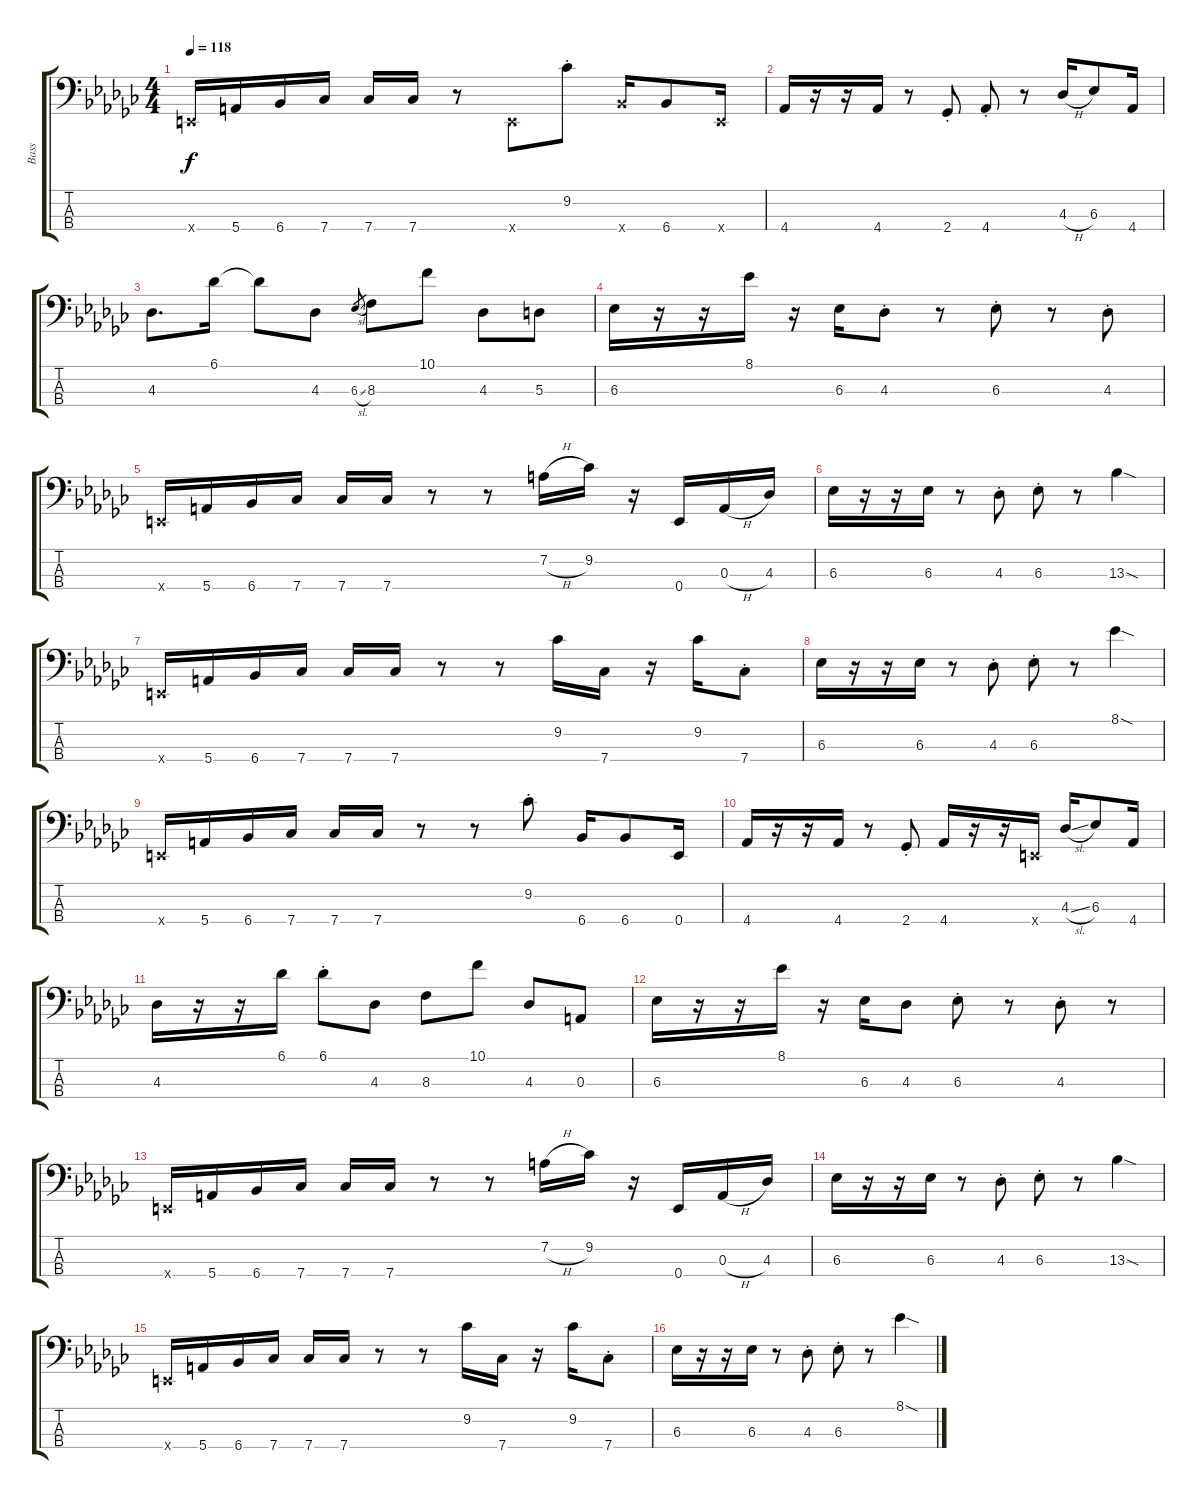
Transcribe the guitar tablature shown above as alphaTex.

\track ("Bass" "Bass") {instrument electricbasspick}
\staff {score tabs}
\tuning (G2 D2 A1 E1) {hide}
\ts (4 4)
\tempo 118
\clef f4
\ks ebminor
0.4{x}.16{dy f} 5.4.16 6.4.16 7.4.16 7.4.16 7.4.16 r.8 0.4{x}.8 9.2{st}.8 6.4{x}.16 6.4.8 0.4{x}.16 |
4.4.16 r.16 r.16 4.4.16 r.8 2.4{st}.8 4.4{st}.8 r.8 4.3{h}.16 6.3.8 4.4.16 |
4.3.8{d} 6.1.16 6.1{t}.8 4.3.8 6.3{sl}.8{gr} 8.3.8 10.1.8 4.3.8 5.3.8 |
6.3.16 r.16 r.16 8.1.16 r.16 6.3.16 4.3{st}.8 r.8 6.3{st}.8 r.8 4.3{st}.8 |
0.4{x}.16 5.4.16 6.4.16 7.4.16 7.4.16 7.4.16 r.8 r.8 7.2{h}.16 9.2.16 r.16 0.4.16 0.3{h}.16 4.3.16 |
6.3.16 r.16 r.16 6.3.16 r.8 4.3{st}.8 6.3{st}.8 r.8 13.3{sod}.4 |
0.4{x}.16 5.4.16 6.4.16 7.4.16 7.4.16 7.4.16 r.8 r.8 9.2.16 7.4.16 r.16 9.2.16 7.4{st}.8 |
6.3.16 r.16 r.16 6.3.16 r.8 4.3{st}.8 6.3{st}.8 r.8 8.1{sod}.4 |
0.4{x}.16 5.4.16 6.4.16 7.4.16 7.4.16 7.4.16 r.8 r.8 9.2{st}.8 6.4.16 6.4.8 0.4.16 |
4.4.16 r.16 r.16 4.4.16 r.8 2.4{st}.8 4.4.16 r.16 r.16 0.4{x}.16 4.3{sl}.16 6.3.8 4.4.16 |
4.3.16 r.16 r.16 6.1.16 6.1{st}.8 4.3.8 8.3.8 10.1.8 4.3.8 0.3.8 |
6.3.16 r.16 r.16 8.1.16 r.16 6.3.16 4.3.8 6.3{st}.8 r.8 4.3{st}.8 r.8 |
0.4{x}.16{volume 8} 5.4.16 6.4.16 7.4.16 7.4.16 7.4.16 r.8 r.8 7.2{h}.16 9.2.16 r.16 0.4.16 0.3{h}.16 4.3.16 |
6.3.16 r.16 r.16 6.3.16 r.8 4.3{st}.8 6.3{st}.8 r.8 13.3{sod}.4 |
0.4{x}.16 5.4.16 6.4.16 7.4.16 7.4.16 7.4.16 r.8 r.8 9.2.16 7.4.16 r.16 9.2.16 7.4{st}.8 |
6.3.16 r.16 r.16 6.3.16 r.8 4.3{st}.8 6.3{st}.8 r.8 8.1{sod}.4
